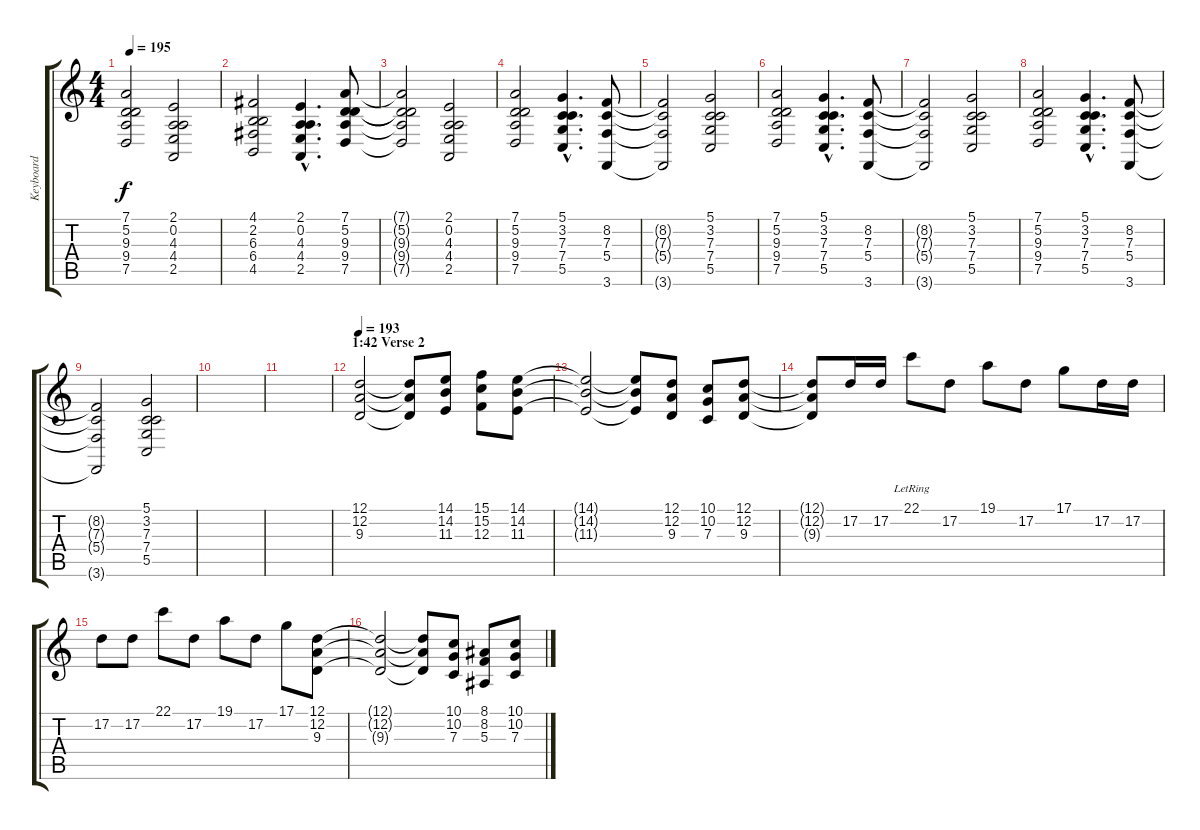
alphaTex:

\track ("Keyboard" "Keyboard") {instrument lead1square}
\staff {score tabs}
\tuning (D4 A3 F3 C3 G2 D2) {hide}
\ts (4 4)
\tempo 195
\clef g2
\ks c
(7.1{t} 5.2{t} 9.3{t} 9.4{t} 7.5{t}).2{dy f} (2.1 0.2 4.3 4.4 2.5).2 |
(4.1 2.2 6.3 6.4 4.5).2{instrument choiraahs} (2.1{hac} 0.2{hac} 4.3{hac} 4.4{hac} 2.5{hac}).4{d} (7.1 5.2 9.3 9.4 7.5).8 |
(7.1{t} 5.2{t} 9.3{t} 9.4{t} 7.5{t}).2 (2.1 0.2 4.3 4.4 2.5).2 |
(7.1 5.2 9.3 9.4 7.5).2{instrument choiraahs} (5.1{hac} 3.2{hac} 7.3{hac} 7.4{hac} 5.5{hac}).4{d} (8.2 7.3 5.4 3.6).8 |
(8.2{t} 7.3{t} 5.4{t} 3.6{t}).2 (5.1 3.2 7.3 7.4 5.5).2 |
(7.1 5.2 9.3 9.4 7.5).2{instrument choiraahs} (5.1{hac} 3.2{hac} 7.3{hac} 7.4{hac} 5.5{hac}).4{d} (8.2 7.3 5.4 3.6).8 |
(8.2{t} 7.3{t} 5.4{t} 3.6{t}).2 (5.1 3.2 7.3 7.4 5.5).2 |
(7.1 5.2 9.3 9.4 7.5).2{instrument choiraahs} (5.1{hac} 3.2{hac} 7.3{hac} 7.4{hac} 5.5{hac}).4{d} (8.2 7.3 5.4 3.6).8 |
(8.2{t} 7.3{t} 5.4{t} 3.6{t}).2 (5.1 3.2 7.3 7.4 5.5).2 |
|
|
\section ("" "1:42 Verse 2")
\tempo 193
(12.1 12.2 9.3).2{volume 13 instrument stringensemble1} (12.1{t} 12.2{t} 9.3{t}).8 (14.1 14.2 11.3).8 (15.1 15.2 12.3).8 (14.1 14.2 11.3).8 |
(14.1{t} 14.2{t} 11.3{t}).2 (14.1{t} 14.2{t} 11.3{t}).8 (12.1 12.2 9.3).8 (10.1 10.2 7.3).8 (12.1 12.2 9.3).8 |
(12.1{t} 12.2{t} 9.3{t}).8{instrument fx4atmosphere} 17.2.16 17.2.16 22.1{lr}.8 17.2.8 19.1.8 17.2.8 17.1.8 17.2.16 17.2.16 |
17.2.8 17.2.8 22.1.8 17.2.8 19.1.8 17.2.8 17.1.8 (12.1 12.2 9.3).8{instrument stringensemble1} |
(12.1{t} 12.2{t} 9.3{t}).2 (12.1{t} 12.2{t} 9.3{t}).8 (10.1 10.2 7.3).8 (8.1 8.2 5.3).8 (10.1 10.2 7.3).8
